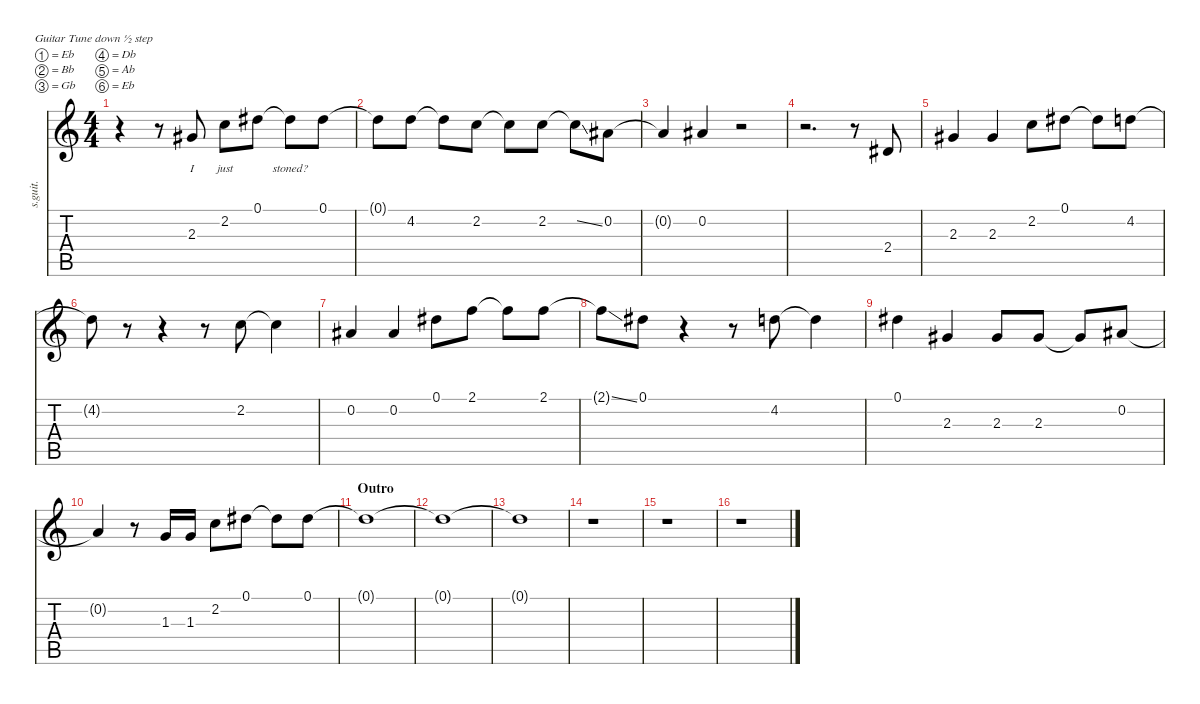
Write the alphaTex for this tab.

\defaultSystemsLayout 4
\hideDynamics
\bracketExtendMode nobrackets
\track ("Billie Joe Armstrong - Vocals" "s.guit.") {instrument clarinet}
\staff {score tabs}
\tuning (Eb4 Bb3 Gb3 Db3 Ab2 Eb2)
\displaytranspose 12
\ts (4 4)
\tempo (175 hide)
\clef g2
\ks c
r.4{dy f} r.8 2.3{acc #}.8{lyrics (0 "I") lyrics (1 "") lyrics (2 "") lyrics (3 "") lyrics (4 "")} 2.2.8{lyrics (0 "just") lyrics (1 "") lyrics (2 "") lyrics (3 "") lyrics (4 "")} 0.1{acc #}.8{lyrics (0 "") lyrics (1 "") lyrics (2 "") lyrics (3 "") lyrics (4 "")} 0.1{t acc #}.8{lyrics (0 "stoned?") lyrics (1 "") lyrics (2 "") lyrics (3 "") lyrics (4 "")} 0.1{acc #}.8{lyrics (0 "") lyrics (1 "") lyrics (2 "") lyrics (3 "") lyrics (4 "")} |
0.1{t acc #}.8{lyrics (0 "") lyrics (1 "") lyrics (2 "") lyrics (3 "") lyrics (4 "")} 4.2.8{lyrics (0 "") lyrics (1 "") lyrics (2 "") lyrics (3 "") lyrics (4 "")} 4.2{t}.8{lyrics (0 "") lyrics (1 "") lyrics (2 "") lyrics (3 "") lyrics (4 "")} 2.2.8{lyrics (0 "") lyrics (1 "") lyrics (2 "") lyrics (3 "") lyrics (4 "")} 2.2{t}.8{lyrics (0 "") lyrics (1 "") lyrics (2 "") lyrics (3 "") lyrics (4 "")} 2.2.8{lyrics (0 "") lyrics (1 "") lyrics (2 "") lyrics (3 "") lyrics (4 "")} 2.2{ss t}.8{lyrics (0 "") lyrics (1 "") lyrics (2 "") lyrics (3 "") lyrics (4 "")} 0.2{acc #}.8{lyrics (0 "") lyrics (1 "") lyrics (2 "") lyrics (3 "") lyrics (4 "")} |
0.2{t acc #}.4{lyrics (0 "") lyrics (1 "") lyrics (2 "") lyrics (3 "") lyrics (4 "")} 0.2{acc #}.4{lyrics (0 "") lyrics (1 "") lyrics (2 "") lyrics (3 "") lyrics (4 "")} r.2 |
r.2{d} r.8 2.4{acc #}.8{lyrics (0 "") lyrics (1 "") lyrics (2 "") lyrics (3 "") lyrics (4 "")} |
2.3{acc #}.4{lyrics (0 "") lyrics (1 "") lyrics (2 "") lyrics (3 "") lyrics (4 "")} 2.3{acc #}.4{lyrics (0 "") lyrics (1 "") lyrics (2 "") lyrics (3 "") lyrics (4 "")} 2.2.8{lyrics (0 "") lyrics (1 "") lyrics (2 "") lyrics (3 "") lyrics (4 "")} 0.1{acc #}.8{lyrics (0 "") lyrics (1 "") lyrics (2 "") lyrics (3 "") lyrics (4 "")} 0.1{t acc #}.8{lyrics (0 "") lyrics (1 "") lyrics (2 "") lyrics (3 "") lyrics (4 "")} 4.2.8{lyrics (0 "") lyrics (1 "") lyrics (2 "") lyrics (3 "") lyrics (4 "")} |
4.2{t}.8{lyrics (0 "") lyrics (1 "") lyrics (2 "") lyrics (3 "") lyrics (4 "")} r.8 r.4 r.8 2.2.8{lyrics (0 "") lyrics (1 "") lyrics (2 "") lyrics (3 "") lyrics (4 "")} 2.2{t}.4{lyrics (0 "") lyrics (1 "") lyrics (2 "") lyrics (3 "") lyrics (4 "")} |
0.2{acc #}.4{lyrics (0 "") lyrics (1 "") lyrics (2 "") lyrics (3 "") lyrics (4 "")} 0.2{acc #}.4{lyrics (0 "") lyrics (1 "") lyrics (2 "") lyrics (3 "") lyrics (4 "")} 0.1{acc #}.8{lyrics (0 "") lyrics (1 "") lyrics (2 "") lyrics (3 "") lyrics (4 "")} 2.1.8{lyrics (0 "") lyrics (1 "") lyrics (2 "") lyrics (3 "") lyrics (4 "")} 2.1{t}.8{lyrics (0 "") lyrics (1 "") lyrics (2 "") lyrics (3 "") lyrics (4 "")} 2.1.8{lyrics (0 "") lyrics (1 "") lyrics (2 "") lyrics (3 "") lyrics (4 "")} |
2.1{ss t}.8{lyrics (0 "") lyrics (1 "") lyrics (2 "") lyrics (3 "") lyrics (4 "")} 0.1{acc #}.8{lyrics (0 "") lyrics (1 "") lyrics (2 "") lyrics (3 "") lyrics (4 "")} r.4 r.8 4.2.8{lyrics (0 "") lyrics (1 "") lyrics (2 "") lyrics (3 "") lyrics (4 "")} 4.2{t}.4{lyrics (0 "") lyrics (1 "") lyrics (2 "") lyrics (3 "") lyrics (4 "")} |
0.1{acc #}.4{lyrics (0 "") lyrics (1 "") lyrics (2 "") lyrics (3 "") lyrics (4 "")} 2.3{acc #}.4{lyrics (0 "") lyrics (1 "") lyrics (2 "") lyrics (3 "") lyrics (4 "")} 2.3{acc #}.8{lyrics (0 "") lyrics (1 "") lyrics (2 "") lyrics (3 "") lyrics (4 "")} 2.3{acc #}.8{lyrics (0 "") lyrics (1 "") lyrics (2 "") lyrics (3 "") lyrics (4 "")} 2.3{t acc #}.8{lyrics (0 "") lyrics (1 "") lyrics (2 "") lyrics (3 "") lyrics (4 "")} 0.2{acc #}.8{lyrics (0 "") lyrics (1 "") lyrics (2 "") lyrics (3 "") lyrics (4 "")} |
0.2{t acc #}.4{lyrics (0 "") lyrics (1 "") lyrics (2 "") lyrics (3 "") lyrics (4 "")} r.8 1.3.16{lyrics (0 "") lyrics (1 "") lyrics (2 "") lyrics (3 "") lyrics (4 "")} 1.3.16{lyrics (0 "") lyrics (1 "") lyrics (2 "") lyrics (3 "") lyrics (4 "")} 2.2.8{lyrics (0 "") lyrics (1 "") lyrics (2 "") lyrics (3 "") lyrics (4 "")} 0.1{acc #}.8{lyrics (0 "") lyrics (1 "") lyrics (2 "") lyrics (3 "") lyrics (4 "")} 0.1{t acc #}.8{lyrics (0 "") lyrics (1 "") lyrics (2 "") lyrics (3 "") lyrics (4 "")} 0.1{acc #}.8{lyrics (0 "") lyrics (1 "") lyrics (2 "") lyrics (3 "") lyrics (4 "")} |
\section ("" "Outro")
0.1{t acc #}.1{lyrics (0 "") lyrics (1 "") lyrics (2 "") lyrics (3 "") lyrics (4 "")} |
0.1{t acc #}.1{lyrics (0 "") lyrics (1 "") lyrics (2 "") lyrics (3 "") lyrics (4 "")} |
0.1{t acc #}.1{lyrics (0 "") lyrics (1 "") lyrics (2 "") lyrics (3 "") lyrics (4 "")} |
r.1 |
r.1 |
r.1
